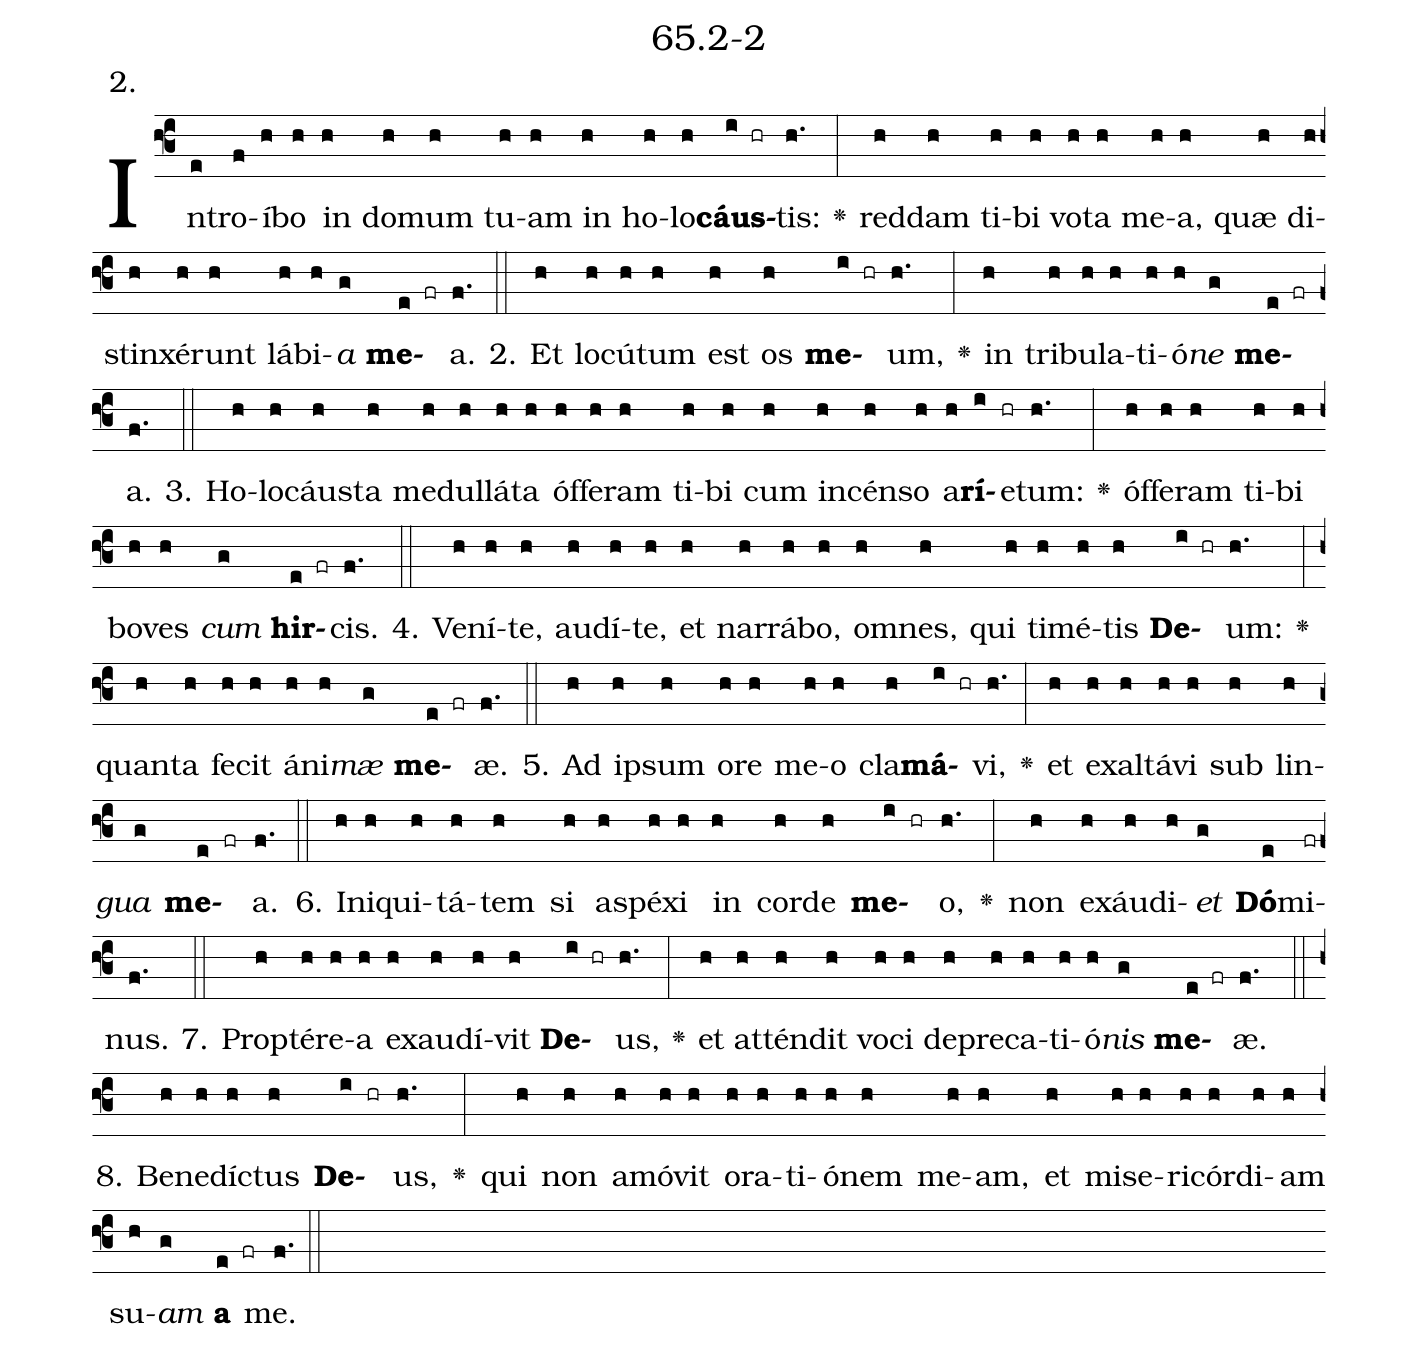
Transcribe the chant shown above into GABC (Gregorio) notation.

name: 65.2-2;
annotation: 2.;
%%
(f3)In(e)tro(f)í(h)bo(h) in(h) do(h)mum(h) tu(h)am(h) in(h) ho(h)lo(h)<b>cáus</b>(i hr)tis:(h.) <v>\greheightstar</v>(:) red(h)dam(h) ti(h)bi(h) vo(h)ta(h) me(h)a,(h) quæ(h) di(h)stin(h)xé(h)runt(h) lá(h)bi(h)<i>a</i>(g) <b>me</b>(e fr)a.(f.) (::)
2. Et(h) lo(h)cú(h)tum(h) est(h) os(h) <b>me</b>(i hr)um,(h.) <v>\greheightstar</v>(:) in(h) tri(h)bu(h)la(h)ti(h)ó(h)<i>ne</i>(g) <b>me</b>(e fr)a.(f.) (::)
3. Ho(h)lo(h)cáus(h)ta(h) me(h)dul(h)lá(h)ta(h) óf(h)fe(h)ram(h) ti(h)bi(h) cum(h) in(h)cén(h)so(h) a(h)<b>rí</b>(i)e(hr)tum:(h.) <v>\greheightstar</v>(:) óf(h)fe(h)ram(h) ti(h)bi(h) bo(h)ves(h) <i>cum</i>(g) <b>hir</b>(e fr)cis.(f.) (::)
4. Ve(h)ní(h)te,(h) au(h)dí(h)te,(h) et(h) nar(h)rá(h)bo,(h) om(h)nes,(h) qui(h) ti(h)mé(h)tis(h) <b>De</b>(i hr)um:(h.) <v>\greheightstar</v>(:) quan(h)ta(h) fe(h)cit(h) á(h)ni(h)<i>mæ</i>(g) <b>me</b>(e fr)æ.(f.) (::)
5. Ad(h) ip(h)sum(h) o(h)re(h) me(h)o(h) cla(h)<b>má</b>(i hr)vi,(h.) <v>\greheightstar</v>(:) et(h) ex(h)al(h)tá(h)vi(h) sub(h) lin(h)<i>gua</i>(g) <b>me</b>(e fr)a.(f.) (::)
6. In(h)i(h)qui(h)tá(h)tem(h) si(h) a(h)spé(h)xi(h) in(h) cor(h)de(h) <b>me</b>(i hr)o,(h.) <v>\greheightstar</v>(:) non(h) ex(h)áu(h)di(h)<i>et</i>(g) <b>Dó</b>(e)mi(fr)nus.(f.) (::)
7. Prop(h)tér(h)e(h)a(h) ex(h)au(h)dí(h)vit(h) <b>De</b>(i hr)us,(h.) <v>\greheightstar</v>(:) et(h) at(h)tén(h)dit(h) vo(h)ci(h) de(h)pre(h)ca(h)ti(h)ó(h)<i>nis</i>(g) <b>me</b>(e fr)æ.(f.) (::)
8. Be(h)ne(h)díc(h)tus(h) <b>De</b>(i hr)us,(h.) <v>\greheightstar</v>(:) qui(h) non(h) a(h)mó(h)vit(h) o(h)ra(h)ti(h)ó(h)nem(h) me(h)am,(h) et(h) mi(h)se(h)ri(h)cór(h)di(h)am(h) su(h)<i>am</i>(g) <b>a</b>(e fr) me.(f.) (::)
